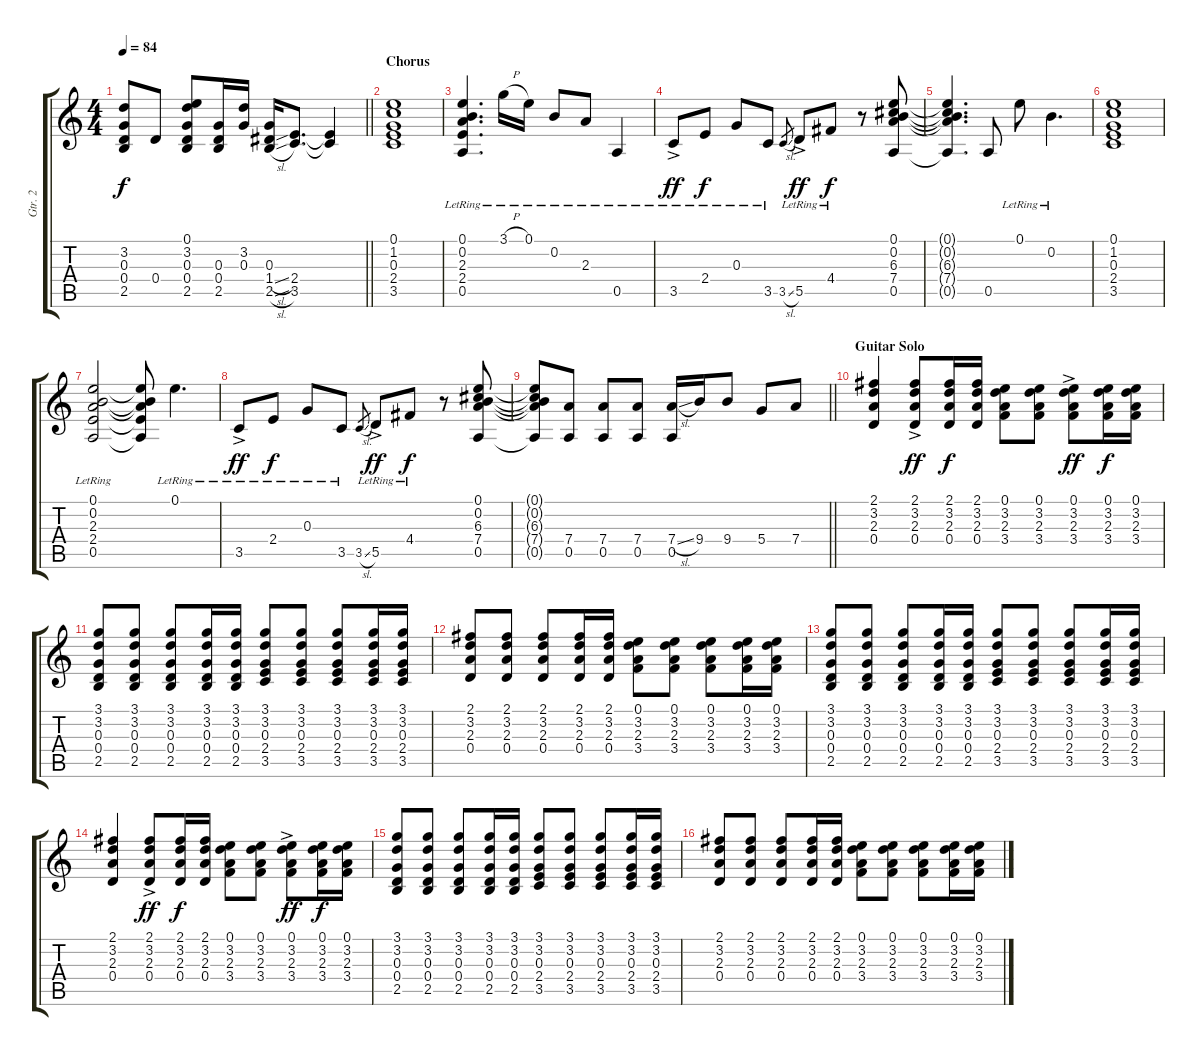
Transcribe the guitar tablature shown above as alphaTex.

\track ("Gtr. 2" "Gtr. 2") {instrument acousticguitarsteel}
\staff {score tabs}
\tuning (E4 B3 G3 D3 A2 D2) {hide}
\ts (4 4)
\tempo 84
\clef g2
\barLineRight lightlight
\ks c
(3.2 0.3 0.4 2.5).8{dy f} 0.4.8 (0.1 3.2 0.3 0.4 2.5).8 (0.3 0.4 2.5).16 (3.2 0.3).16 (0.3 1.4{sl} 2.5{sl}).16 (2.4 3.5).8{d} (2.4{t} 3.5{t}).4 |
\section ("" "Chorus")
(0.1 1.2 0.3 2.4 3.5).1 |
(0.1{lr} 0.2{lr} 2.3{lr} 2.4{lr} 0.5{lr}).4{d} 3.1{h lr}.16 0.1{lr}.16 0.2{lr}.8 2.3{lr}.8 0.5{lr}.4 |
3.5{ac lr}.8{dy ff} 2.4{lr}.8{dy f} 0.3{lr}.8 3.5{lr}.8 3.5{sl}.8{gr} 5.5{ac lr}.8{dy ff} 4.4{lr}.8{dy f} r.8 (0.1 0.2 6.3 7.4 0.5).8 |
(0.1{t} 0.2{t} 6.3{t} 7.4{t} 0.5{t}).4{d} 0.5.8 0.1{lr}.8 0.2{lr}.4{d} |
(0.1 1.2 0.3 2.4 3.5).1 |
(0.1{lr} 0.2{lr} 2.3{lr} 2.4{lr} 0.5{lr}).2 (0.1{t} 0.2{t} 2.3{t} 2.4{t} 0.5{t}).8 0.1{lr}.4{d} |
3.5{ac lr}.8{dy ff} 2.4{lr}.8{dy f} 0.3{lr}.8 3.5{lr}.8 3.5{sl}.8{gr} 5.5{ac lr}.8{dy ff} 4.4{lr}.8{dy f} r.8 (0.1 0.2 6.3 7.4 0.5).8 |
\barLineRight lightlight
(0.1{t} 0.2{t} 6.3{t} 7.4{t} 0.5{t}).8 (7.4 0.5).8 (7.4 0.5).8 (7.4 0.5).8 (7.4{sl} 0.5).16 9.4.16 9.4.8 5.4.8 7.4.8 |
\section ("" "Guitar Solo")
(2.1 3.2 2.3 0.4).4 (2.1{ac} 3.2{ac} 2.3{ac} 0.4{ac}).8{dy ff} (2.1 3.2 2.3 0.4).16{dy f} (2.1 3.2 2.3 0.4).16 (0.1 3.2 2.3 3.4).8 (0.1 3.2 2.3 3.4).8 (0.1{ac} 3.2{ac} 2.3{ac} 3.4{ac}).8{dy ff} (0.1 3.2 2.3 3.4).16{dy f} (0.1 3.2 2.3 3.4).16 |
(3.1 3.2 0.3 0.4 2.5).8 (3.1 3.2 0.3 0.4 2.5).8 (3.1 3.2 0.3 0.4 2.5).8 (3.1 3.2 0.3 0.4 2.5).16 (3.1 3.2 0.3 0.4 2.5).16 (3.1 3.2 0.3 2.4 3.5).8 (3.1 3.2 0.3 2.4 3.5).8 (3.1 3.2 0.3 2.4 3.5).8 (3.1 3.2 0.3 2.4 3.5).16 (3.1 3.2 0.3 2.4 3.5).16 |
(2.1 3.2 2.3 0.4).8 (2.1 3.2 2.3 0.4).8 (2.1 3.2 2.3 0.4).8 (2.1 3.2 2.3 0.4).16 (2.1 3.2 2.3 0.4).16 (0.1 3.2 2.3 3.4).8 (0.1 3.2 2.3 3.4).8 (0.1 3.2 2.3 3.4).8 (0.1 3.2 2.3 3.4).16 (0.1 3.2 2.3 3.4).16 |
(3.1 3.2 0.3 0.4 2.5).8 (3.1 3.2 0.3 0.4 2.5).8 (3.1 3.2 0.3 0.4 2.5).8 (3.1 3.2 0.3 0.4 2.5).16 (3.1 3.2 0.3 0.4 2.5).16 (3.1 3.2 0.3 2.4 3.5).8 (3.1 3.2 0.3 2.4 3.5).8 (3.1 3.2 0.3 2.4 3.5).8 (3.1 3.2 0.3 2.4 3.5).16 (3.1 3.2 0.3 2.4 3.5).16 |
(2.1 3.2 2.3 0.4).4 (2.1{ac} 3.2{ac} 2.3{ac} 0.4{ac}).8{dy ff} (2.1 3.2 2.3 0.4).16{dy f} (2.1 3.2 2.3 0.4).16 (0.1 3.2 2.3 3.4).8 (0.1 3.2 2.3 3.4).8 (0.1{ac} 3.2{ac} 2.3{ac} 3.4{ac}).8{dy ff} (0.1 3.2 2.3 3.4).16{dy f} (0.1 3.2 2.3 3.4).16 |
(3.1 3.2 0.3 0.4 2.5).8 (3.1 3.2 0.3 0.4 2.5).8 (3.1 3.2 0.3 0.4 2.5).8 (3.1 3.2 0.3 0.4 2.5).16 (3.1 3.2 0.3 0.4 2.5).16 (3.1 3.2 0.3 2.4 3.5).8 (3.1 3.2 0.3 2.4 3.5).8 (3.1 3.2 0.3 2.4 3.5).8 (3.1 3.2 0.3 2.4 3.5).16 (3.1 3.2 0.3 2.4 3.5).16 |
(2.1 3.2 2.3 0.4).8 (2.1 3.2 2.3 0.4).8 (2.1 3.2 2.3 0.4).8 (2.1 3.2 2.3 0.4).16 (2.1 3.2 2.3 0.4).16 (0.1 3.2 2.3 3.4).8 (0.1 3.2 2.3 3.4).8 (0.1 3.2 2.3 3.4).8 (0.1 3.2 2.3 3.4).16 (0.1 3.2 2.3 3.4).16
